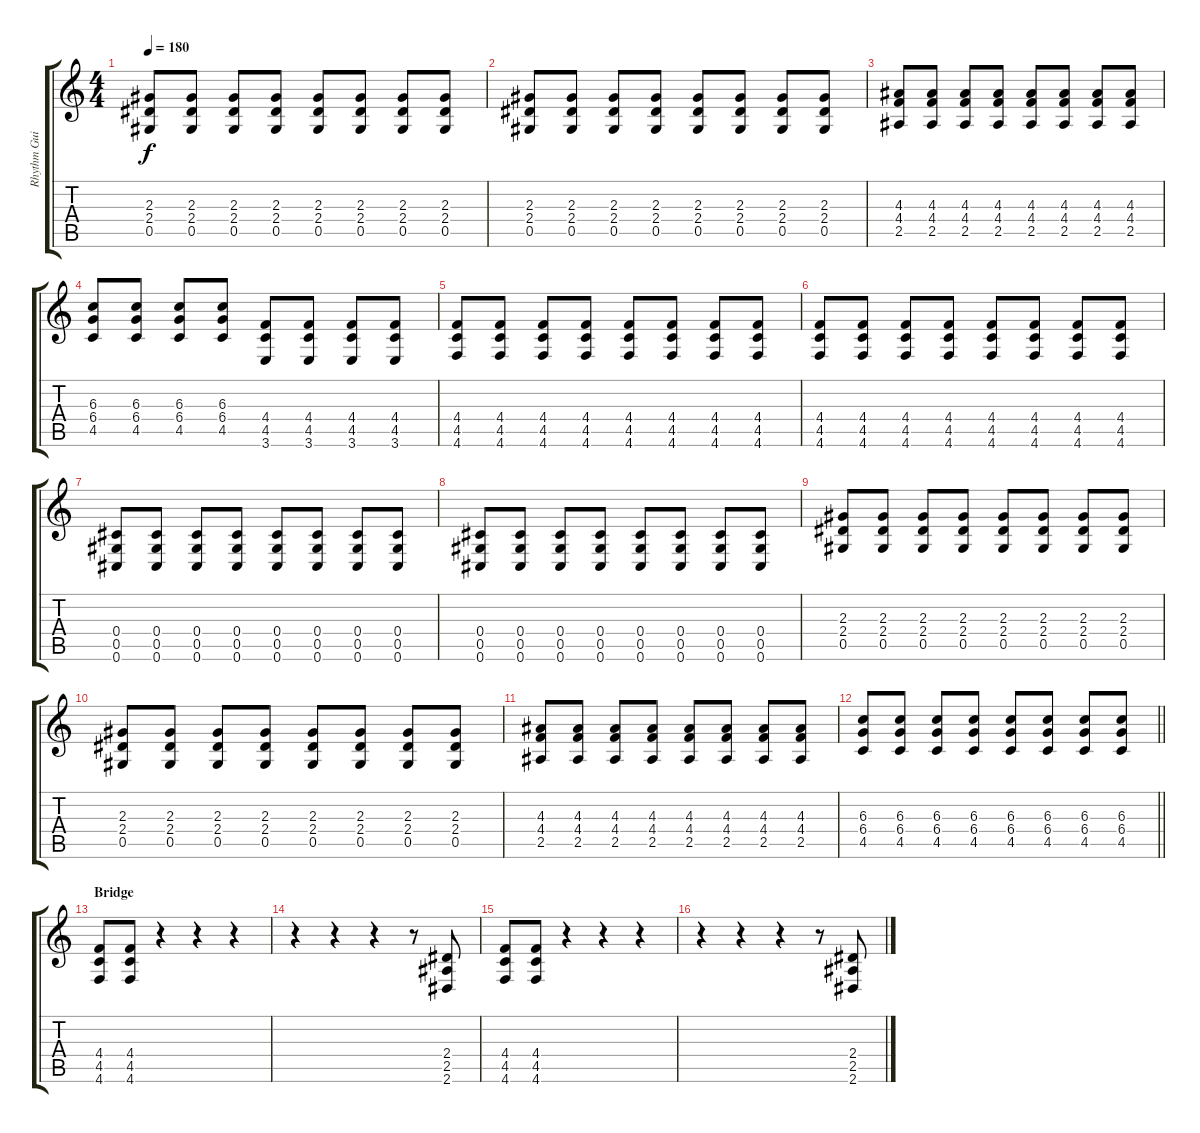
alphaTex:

\track ("Rhythm Guitar" "Rhythm Gui") {instrument distortionguitar}
\staff {score tabs}
\tuning (Eb4 Bb3 Gb3 Db3 Ab2 Db2) {hide}
\ts (4 4)
\tempo 180
\clef g2
\ks c
(2.3 2.4 0.5).8{dy f} (2.3 2.4 0.5).8 (2.3 2.4 0.5).8 (2.3 2.4 0.5).8 (2.3 2.4 0.5).8 (2.3 2.4 0.5).8 (2.3 2.4 0.5).8 (2.3 2.4 0.5).8 |
(2.3 2.4 0.5).8 (2.3 2.4 0.5).8 (2.3 2.4 0.5).8 (2.3 2.4 0.5).8 (2.3 2.4 0.5).8 (2.3 2.4 0.5).8 (2.3 2.4 0.5).8 (2.3 2.4 0.5).8 |
(4.3 4.4 2.5).8 (4.3 4.4 2.5).8 (4.3 4.4 2.5).8 (4.3 4.4 2.5).8 (4.3 4.4 2.5).8 (4.3 4.4 2.5).8 (4.3 4.4 2.5).8 (4.3 4.4 2.5).8 |
(6.3 6.4 4.5).8 (6.3 6.4 4.5).8 (6.3 6.4 4.5).8 (6.3 6.4 4.5).8 (4.4 4.5 3.6).8 (4.4 4.5 3.6).8 (4.4 4.5 3.6).8 (4.4 4.5 3.6).8 |
(4.4 4.5 4.6).8 (4.4 4.5 4.6).8 (4.4 4.5 4.6).8 (4.4 4.5 4.6).8 (4.4 4.5 4.6).8 (4.4 4.5 4.6).8 (4.4 4.5 4.6).8 (4.4 4.5 4.6).8 |
(4.4 4.5 4.6).8 (4.4 4.5 4.6).8 (4.4 4.5 4.6).8 (4.4 4.5 4.6).8 (4.4 4.5 4.6).8 (4.4 4.5 4.6).8 (4.4 4.5 4.6).8 (4.4 4.5 4.6).8 |
(0.4 0.5 0.6).8 (0.4 0.5 0.6).8 (0.4 0.5 0.6).8 (0.4 0.5 0.6).8 (0.4 0.5 0.6).8 (0.4 0.5 0.6).8 (0.4 0.5 0.6).8 (0.4 0.5 0.6).8 |
(0.4 0.5 0.6).8 (0.4 0.5 0.6).8 (0.4 0.5 0.6).8 (0.4 0.5 0.6).8 (0.4 0.5 0.6).8 (0.4 0.5 0.6).8 (0.4 0.5 0.6).8 (0.4 0.5 0.6).8 |
(2.3 2.4 0.5).8 (2.3 2.4 0.5).8 (2.3 2.4 0.5).8 (2.3 2.4 0.5).8 (2.3 2.4 0.5).8 (2.3 2.4 0.5).8 (2.3 2.4 0.5).8 (2.3 2.4 0.5).8 |
(2.3 2.4 0.5).8 (2.3 2.4 0.5).8 (2.3 2.4 0.5).8 (2.3 2.4 0.5).8 (2.3 2.4 0.5).8 (2.3 2.4 0.5).8 (2.3 2.4 0.5).8 (2.3 2.4 0.5).8 |
(4.3 4.4 2.5).8 (4.3 4.4 2.5).8 (4.3 4.4 2.5).8 (4.3 4.4 2.5).8 (4.3 4.4 2.5).8 (4.3 4.4 2.5).8 (4.3 4.4 2.5).8 (4.3 4.4 2.5).8 |
\barLineRight lightlight
(6.3 6.4 4.5).8 (6.3 6.4 4.5).8 (6.3 6.4 4.5).8 (6.3 6.4 4.5).8 (6.3 6.4 4.5).8 (6.3 6.4 4.5).8 (6.3 6.4 4.5).8 (6.3 6.4 4.5).8 |
\section ("" "Bridge")
(4.4 4.5 4.6).8 (4.4 4.5 4.6).8 r.4 r.4 r.4 |
r.4 r.4 r.4 r.8 (2.4 2.5 2.6).8 |
(4.4 4.5 4.6).8 (4.4 4.5 4.6).8 r.4 r.4 r.4 |
r.4 r.4 r.4 r.8 (2.4 2.5 2.6).8
